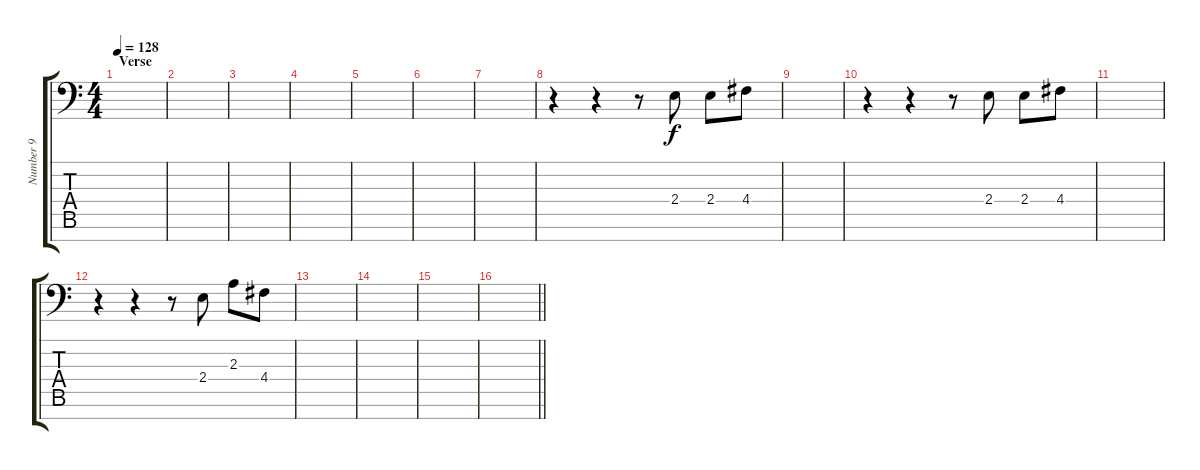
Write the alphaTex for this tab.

\track ("Number 9" "Number 9") {instrument lead6voice}
\staff {score tabs}
\tuning (E4 B3 G3 D3 A2 E2 C-1) {hide}
\ts (4 4)
\section ("" "Verse")
\tempo 128
\clef f4
\ks c
|
|
|
|
|
|
|
r.4 r.4 r.8 2.4.8 2.4.8 4.4.8 |
|
r.4 r.4 r.8 2.4.8 2.4.8 4.4.8 |
|
r.4 r.4 r.8 2.4.8 2.3.8 4.4.8 |
|
|
|
\barLineRight lightlight
